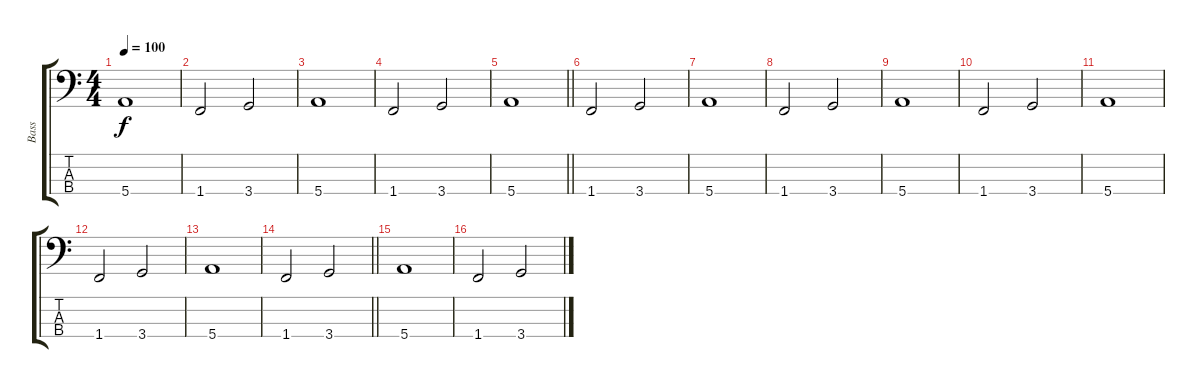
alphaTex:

\track ("Bass" "Bass") {instrument electricbassfinger}
\staff {score tabs}
\tuning (G2 D2 A1 E1) {hide}
\ts (4 4)
\tempo 100
\clef f4
\ks c
5.4.1{dy f} |
1.4.2 3.4.2 |
5.4.1 |
1.4.2 3.4.2 |
\barLineRight lightlight
5.4.1 |
1.4.2 3.4.2 |
5.4.1 |
1.4.2 3.4.2 |
5.4.1 |
1.4.2 3.4.2 |
5.4.1 |
1.4.2 3.4.2 |
5.4.1 |
\barLineRight lightlight
1.4.2 3.4.2 |
5.4.1 |
1.4.2 3.4.2
